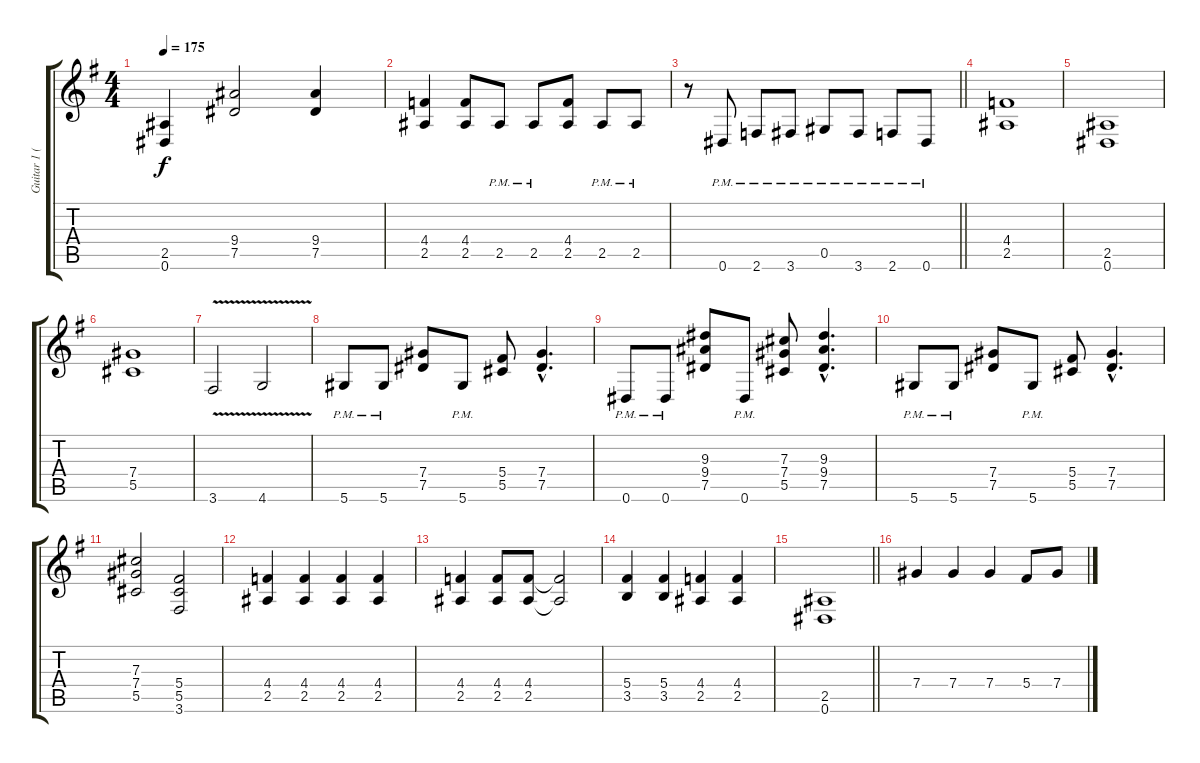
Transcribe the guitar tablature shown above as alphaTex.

\track ("Guitar 1 (SheJa)" "Guitar 1 (") {instrument distortionguitar}
\staff {score tabs}
\tuning (Eb4 Bb3 Gb3 Db3 Ab2 Eb2) {hide}
\ts (4 4)
\tempo 175
\clef g2
\ks g
(2.5 0.6).4{dy f} (9.4 7.5).2 (9.4 7.5).4 |
(4.4 2.5).4 (4.4 2.5).8 2.5{pm}.8 2.5{pm}.8 (4.4 2.5).8 2.5{pm}.8 2.5{pm}.8 |
\barLineRight lightlight
r.8 0.6{pm}.8 2.6{pm}.8 3.6{pm}.8 0.5{pm}.8 3.6{pm}.8 2.6{pm}.8 0.6{pm}.8 |
(4.4 2.5).1 |
(2.5 0.6).1 |
(7.4 5.5).1 |
3.6{v}.2 4.6{v}.2 |
5.6{pm}.8 5.6{pm}.8 (7.4 7.5).8 5.6{pm}.8 (5.4 5.5).8 (7.4{hac} 7.5{hac}).4{d} |
0.6{pm}.8 0.6{pm}.8 (9.3 9.4 7.5).8 0.6{pm}.8 (7.3 7.4 5.5).8 (9.3{hac} 9.4{hac} 7.5{hac}).4{d} |
5.6{pm}.8 5.6{pm}.8 (7.4 7.5).8 5.6{pm}.8 (5.4 5.5).8 (7.4{hac} 7.5{hac}).4{d} |
(7.3 7.4 5.5).2 (5.4 5.5 3.6).2 |
(4.4 2.5).4 (4.4 2.5).4 (4.4 2.5).4 (4.4 2.5).4 |
(4.4 2.5).4 (4.4 2.5).8 (4.4 2.5).8 (4.4{t} 2.5{t}).2 |
(5.4 3.5).4 (5.4 3.5).4 (4.4 2.5).4 (4.4 2.5).4 |
\barLineRight lightlight
(2.5 0.6).1 |
7.4.4 7.4.4 7.4.4 5.4.8 7.4.8
